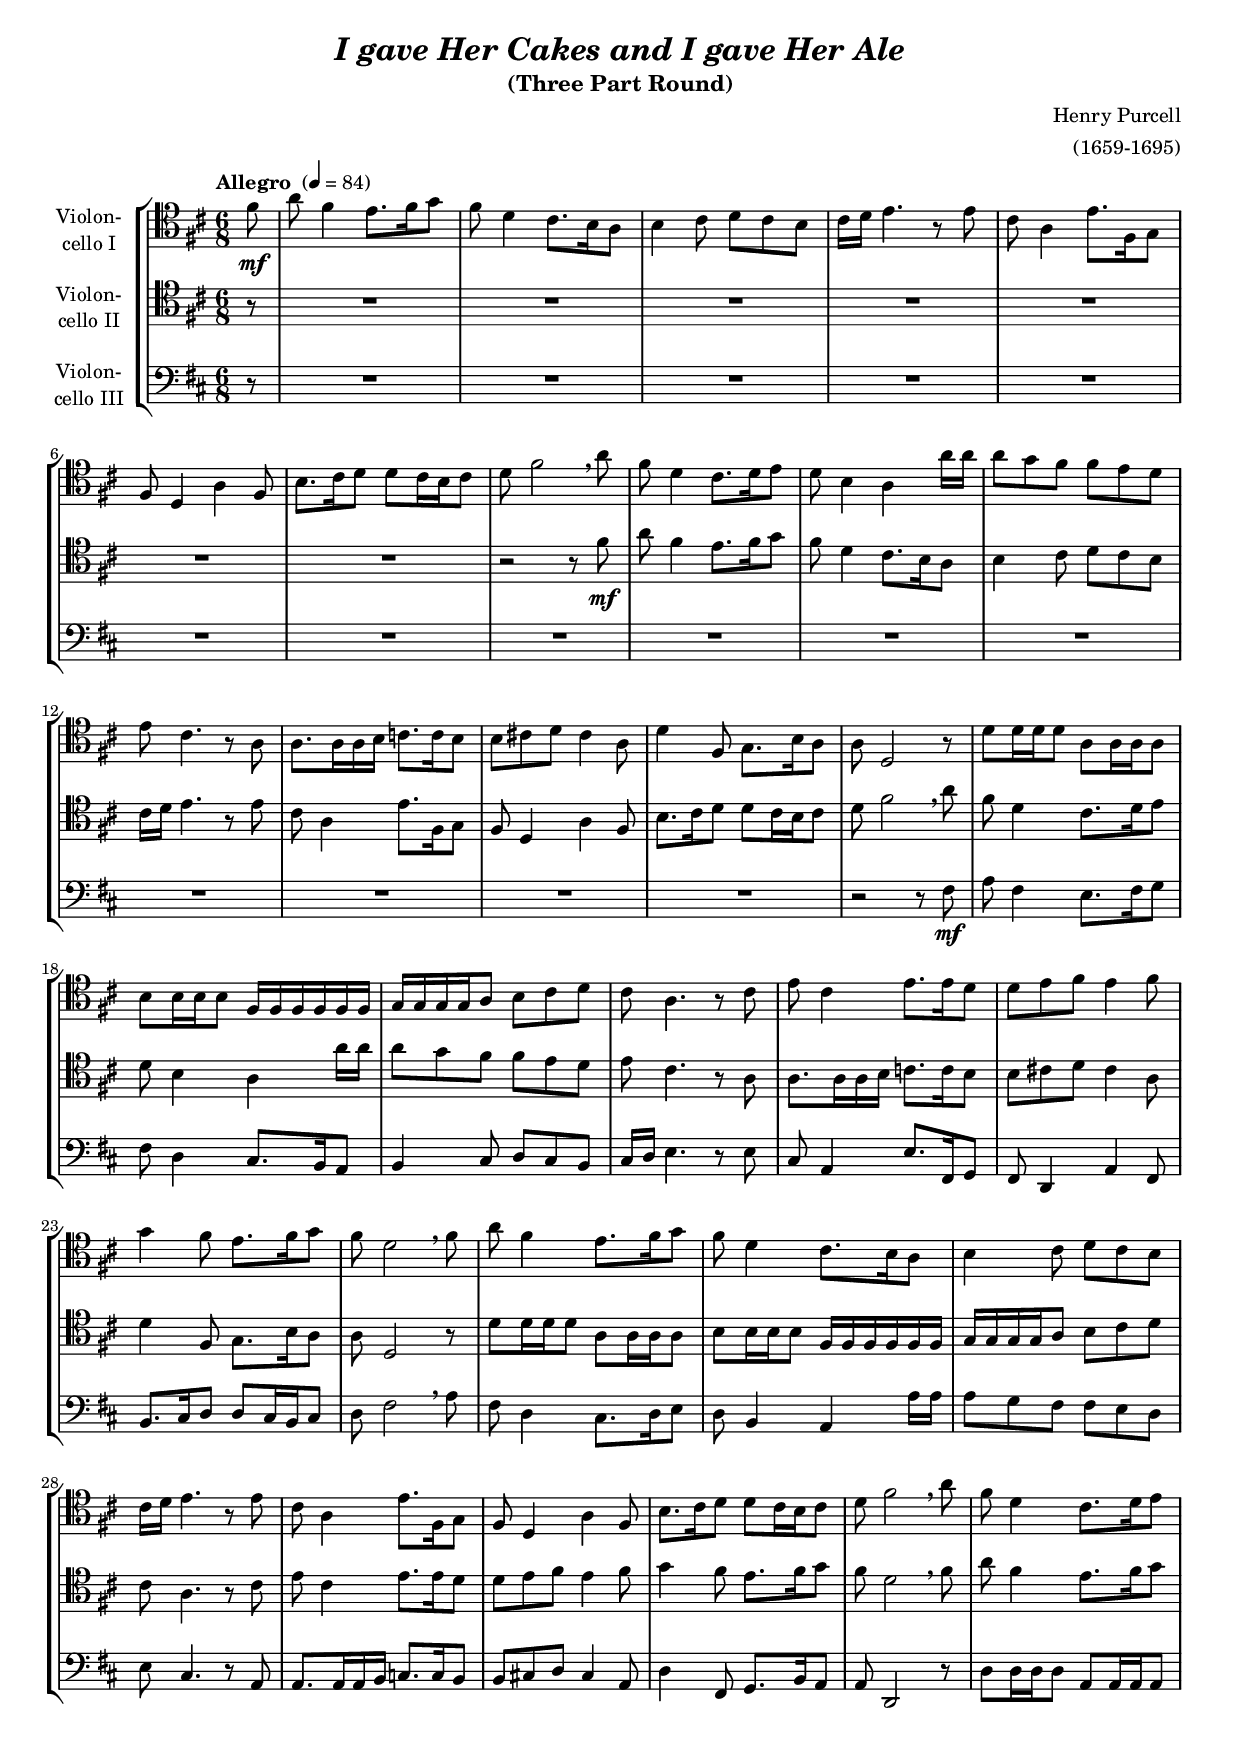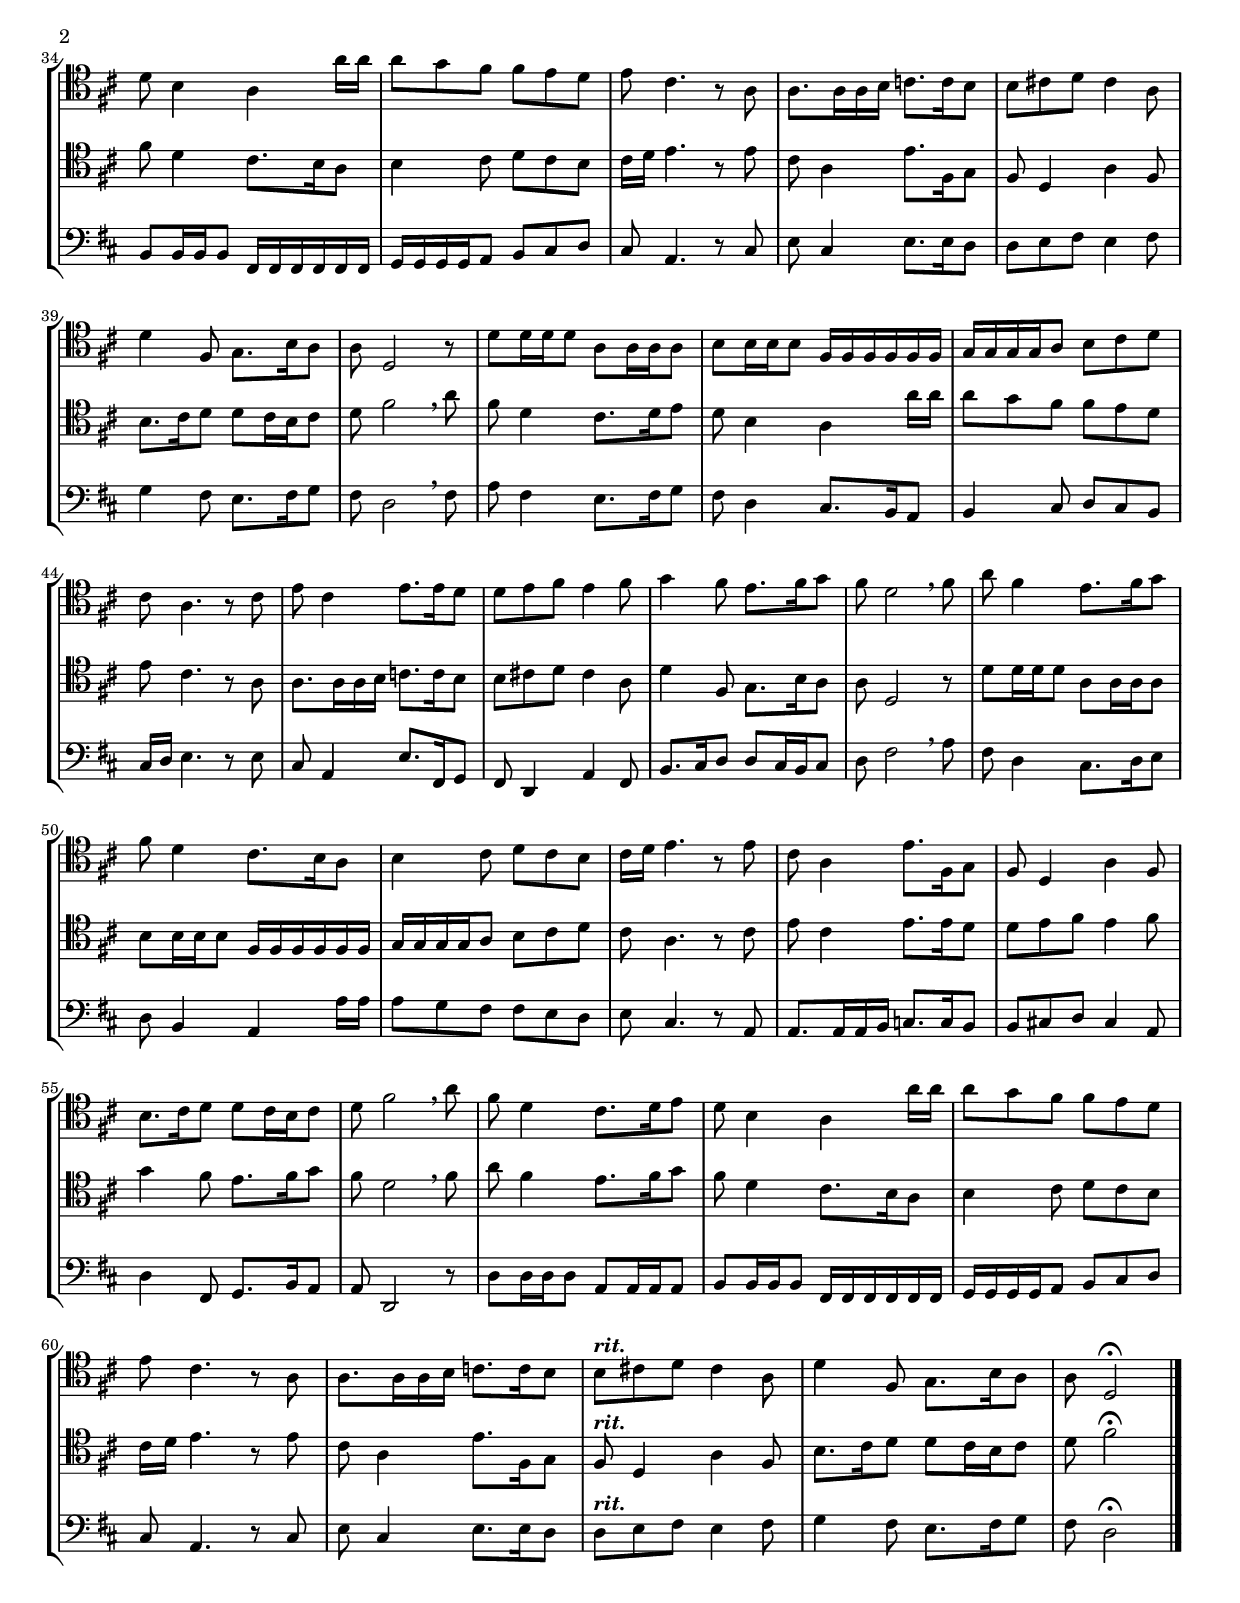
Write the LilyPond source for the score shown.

\version "2.14.2"
\include "deutsch.ly"

#(set-global-staff-size 17.25)

\header {
  title     = \markup \bold \italic "I gave Her Cakes and I gave Her Ale"
  subtitle  = "(Three Part Round)"
  composer  = "Henry Purcell"
  arranger  = "(1659-1695)"
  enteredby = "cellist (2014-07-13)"
}

voiceconsts = {
  \key a \major
  \time 6/8
  \tempo "Allegro " 4=84
  \clef "tenor"
  %\numericTimeSignature
  \compressFullBarRests
}

%mihi = "clarinet"
%milo = "bassoon"
milo = "church organ"

rit = \markup \bold \italic "rit."

va = \relative c'' {
   \voiceconsts

   \partial 8 cis8\mf
   e cis4 h8. cis16 d8
   cis a4 gis8. fis16 e8
   fis4 gis8 a gis fis
   gis16 a h4. r8 h
   gis e4 h'8. cis,16 d8
   cis a4 e' cis8

   fis8. gis16 a8 a gis16 fis gis8
   a cis2 \breathe e8
   cis a4 gis8. a16 h8
   a fis4 e e'16 e
   e8 d cis cis h a
   h gis4. r8 e
   e8. e16 e fis g8. g16 fis8

   fis gis! a gis4 e8
   a4 cis,8 d8. fis16 e8
   e a,2 r8
   a' a16 a a8 e e16 e e8
   fis fis16 fis fis8 cis16 cis cis cis cis cis

   d d d d e8 fis gis a
   gis e4. r8 gis
   h gis4 h8. h16 a8
   a h cis h4 cis8
   d4 cis8 h8. cis16 d8
   cis8 a2 \breathe cis8

   e cis4 h8. cis16 d8
   cis a4 gis8. fis16 e8
   fis4 gis8 a gis fis
   gis16 a h4. r8 h
   gis e4 h'8. cis,16 d8
   cis a4 e' cis8

   fis8. gis16 a8 a gis16 fis gis8
   a cis2 \breathe e8
   cis a4 gis8. a16 h8
   a fis4 e e'16 e
   e8 d cis cis h a
   h gis4. r8 e
   e8. e16 e fis g8. g16 fis8

   fis gis! a gis4 e8
   a4 cis,8 d8. fis16 e8
   e a,2 r8
   a' a16 a a8 e e16 e e8
   fis fis16 fis fis8 cis16 cis cis cis cis cis

   d d d d e8 fis gis a
   gis e4. r8 gis
   h gis4 h8. h16 a8
   a h cis h4 cis8
   d4 cis8 h8. cis16 d8
   cis8 a2 \breathe cis8

   e cis4 h8. cis16 d8
   cis a4 gis8. fis16 e8
   fis4 gis8 a gis fis
   gis16 a h4. r8 h
   gis e4 h'8. cis,16 d8
   cis a4 e' cis8

   fis8. gis16 a8 a gis16 fis gis8
   a cis2 \breathe e8
   cis a4 gis8. a16 h8
   a fis4 e e'16 e
   e8 d cis cis h a
   h gis4. r8 e
   e8. e16 e fis g8. g16 fis8

   fis^\rit gis! a gis4 e8
   a4 cis,8 d8. fis16 e8
   e a,2\fermata \bar "|."
}

vb = \relative c'' {
   \voiceconsts

   \partial 8 r8
   R2.*7
   r2 r8 cis\mf
   e cis4 h8. cis16 d8
   cis a4 gis8. fis16 e8
   fis4 gis8 a gis fis
   gis16 a h4. r8 h
   gis e4 h'8. cis,16 d8
   cis a4 e' cis8

   fis8. gis16 a8 a gis16 fis gis8
   a cis2 \breathe e8
   cis a4 gis8. a16 h8
   a fis4 e e'16 e
   e8 d cis cis h a
   h gis4. r8 e
   e8. e16 e fis g8. g16 fis8

   fis gis! a gis4 e8
   a4 cis,8 d8. fis16 e8
   e a,2 r8
   a' a16 a a8 e e16 e e8
   fis fis16 fis fis8 cis16 cis cis cis cis cis

   d d d d e8 fis gis a
   gis e4. r8 gis
   h gis4 h8. h16 a8
   a h cis h4 cis8
   d4 cis8 h8. cis16 d8
   cis8 a2 \breathe cis8

   e cis4 h8. cis16 d8
   cis a4 gis8. fis16 e8
   fis4 gis8 a gis fis
   gis16 a h4. r8 h
   gis e4 h'8. cis,16 d8
   cis a4 e' cis8

   fis8. gis16 a8 a gis16 fis gis8
   a cis2 \breathe e8
   cis a4 gis8. a16 h8
   a fis4 e e'16 e
   e8 d cis cis h a
   h gis4. r8 e
   e8. e16 e fis g8. g16 fis8

   fis gis! a gis4 e8
   a4 cis,8 d8. fis16 e8
   e a,2 r8
   a' a16 a a8 e e16 e e8
   fis fis16 fis fis8 cis16 cis cis cis cis cis

   d d d d e8 fis gis a
   gis e4. r8 gis
   h gis4 h8. h16 a8
   a h cis h4 cis8
   d4 cis8 h8. cis16 d8
   cis8 a2 \breathe cis8

   e cis4 h8. cis16 d8
   cis a4 gis8. fis16 e8
   fis4 gis8 a gis fis
   gis16 a h4. r8 h
   gis e4 h'8. cis,16 d8
   cis^\rit a4 e' cis8

   fis8. gis16 a8 a gis16 fis gis8
   a cis2\fermata \bar "|."
}

vc = \relative c'' {
   \voiceconsts
   \clef "bass"

   \partial 8 r8
   R2.*15
   r2 r8 cis\mf
   e cis4 h8. cis16 d8
   cis a4 gis8. fis16 e8
   fis4 gis8 a gis fis
   gis16 a h4. r8 h
   gis e4 h'8. cis,16 d8
   cis a4 e' cis8

   fis8. gis16 a8 a gis16 fis gis8
   a cis2 \breathe e8
   cis a4 gis8. a16 h8
   a fis4 e e'16 e
   e8 d cis cis h a
   h gis4. r8 e
   e8. e16 e fis g8. g16 fis8

   fis gis! a gis4 e8
   a4 cis,8 d8. fis16 e8
   e a,2 r8
   a' a16 a a8 e e16 e e8
   fis fis16 fis fis8 cis16 cis cis cis cis cis

   d d d d e8 fis gis a
   gis e4. r8 gis
   h gis4 h8. h16 a8
   a h cis h4 cis8
   d4 cis8 h8. cis16 d8
   cis8 a2 \breathe cis8

   e cis4 h8. cis16 d8
   cis a4 gis8. fis16 e8
   fis4 gis8 a gis fis
   gis16 a h4. r8 h
   gis e4 h'8. cis,16 d8
   cis a4 e' cis8

   fis8. gis16 a8 a gis16 fis gis8
   a cis2 \breathe e8
   cis a4 gis8. a16 h8
   a fis4 e e'16 e
   e8 d cis cis h a
   h gis4. r8 e
   e8. e16 e fis g8. g16 fis8

   fis gis! a gis4 e8
   a4 cis,8 d8. fis16 e8
   e a,2 r8
   a' a16 a a8 e e16 e e8
   fis fis16 fis fis8 cis16 cis cis cis cis cis

   d d d d e8 fis gis a
   gis e4. r8 gis
   h gis4 h8. h16 a8
   a^\rit h cis h4 cis8
   d4 cis8 h8. cis16 d8
   cis8 a2\fermata \bar "|."
}


music = \new StaffGroup <<
      \new Staff {
        \set Staff.midiInstrument = \milo
        \set Staff.instrumentName = \markup \center-column { "Violon-" "cello I" }
        \transpose a d { \va }
      }

      \new Staff {
        \set Staff.midiInstrument = \milo
        \set Staff.instrumentName = \markup \center-column { "Violon-" "cello II" }
        \transpose a d { \vb }
      }

      \new Staff {
        \set Staff.midiInstrument = \milo
        \set Staff.instrumentName = \markup \center-column { "Violon-" "cello III" }
        \transpose a d, { \vc }
      }
>>

\book {
  \score {
   \music
    \layout {}
  }

  \score {
    \unfoldRepeats \music

    \midi {
      \context {
        \Score
      }
    }
  }
}
